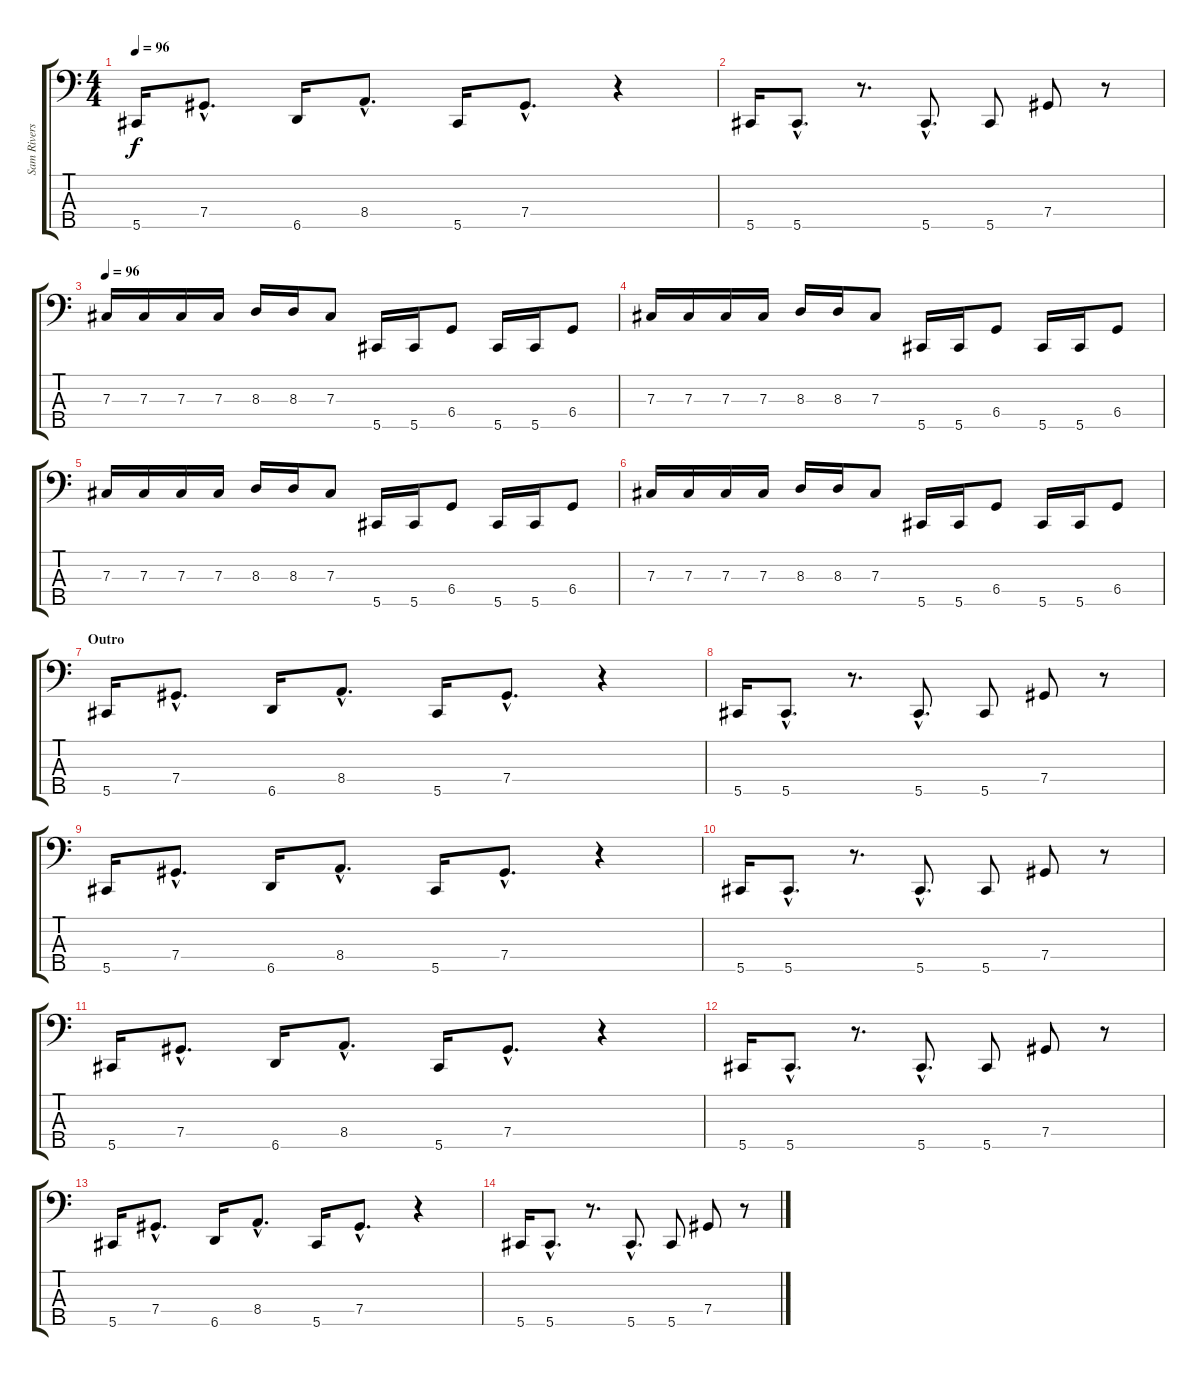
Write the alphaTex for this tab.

\track ("Sam Rivers" "Sam Rivers") {instrument electricbassfinger}
\staff {score tabs}
\tuning (E2 B1 Gb1 Db1 Ab0) {hide}
\ts (4 4)
\tempo 96
\clef f4
\ks c
5.5.16{dy f} 7.4{hac}.8{d} 6.5.16 8.4{hac}.8{d} 5.5.16 7.4{hac}.8{d} r.4 |
5.5.16 5.5{hac}.8{d} r.8{d} 5.5{hac}.8{d} 5.5.8 7.4.8 r.8 |
\tempo 96
7.3.16 7.3.16 7.3.16 7.3.16 8.3.16 8.3.16 7.3.8 5.5.16 5.5.16 6.4.8 5.5.16 5.5.16 6.4.8 |
7.3.16 7.3.16 7.3.16 7.3.16 8.3.16 8.3.16 7.3.8 5.5.16 5.5.16 6.4.8 5.5.16 5.5.16 6.4.8 |
7.3.16 7.3.16 7.3.16 7.3.16 8.3.16 8.3.16 7.3.8 5.5.16 5.5.16 6.4.8 5.5.16 5.5.16 6.4.8 |
7.3.16 7.3.16 7.3.16 7.3.16 8.3.16 8.3.16 7.3.8 5.5.16 5.5.16 6.4.8 5.5.16 5.5.16 6.4.8 |
\section ("" "Outro")
5.5.16 7.4{hac}.8{d} 6.5.16 8.4{hac}.8{d} 5.5.16 7.4{hac}.8{d} r.4 |
5.5.16 5.5{hac}.8{d} r.8{d} 5.5{hac}.8{d} 5.5.8 7.4.8 r.8 |
5.5.16 7.4{hac}.8{d} 6.5.16 8.4{hac}.8{d} 5.5.16 7.4{hac}.8{d} r.4 |
5.5.16 5.5{hac}.8{d} r.8{d} 5.5{hac}.8{d} 5.5.8 7.4.8 r.8 |
5.5.16 7.4{hac}.8{d} 6.5.16 8.4{hac}.8{d} 5.5.16 7.4{hac}.8{d} r.4 |
5.5.16 5.5{hac}.8{d} r.8{d} 5.5{hac}.8{d} 5.5.8 7.4.8 r.8 |
5.5.16 7.4{hac}.8{d} 6.5.16 8.4{hac}.8{d} 5.5.16 7.4{hac}.8{d} r.4 |
5.5.16 5.5{hac}.8{d} r.8{d} 5.5{hac}.8{d} 5.5.8 7.4.8 r.8
